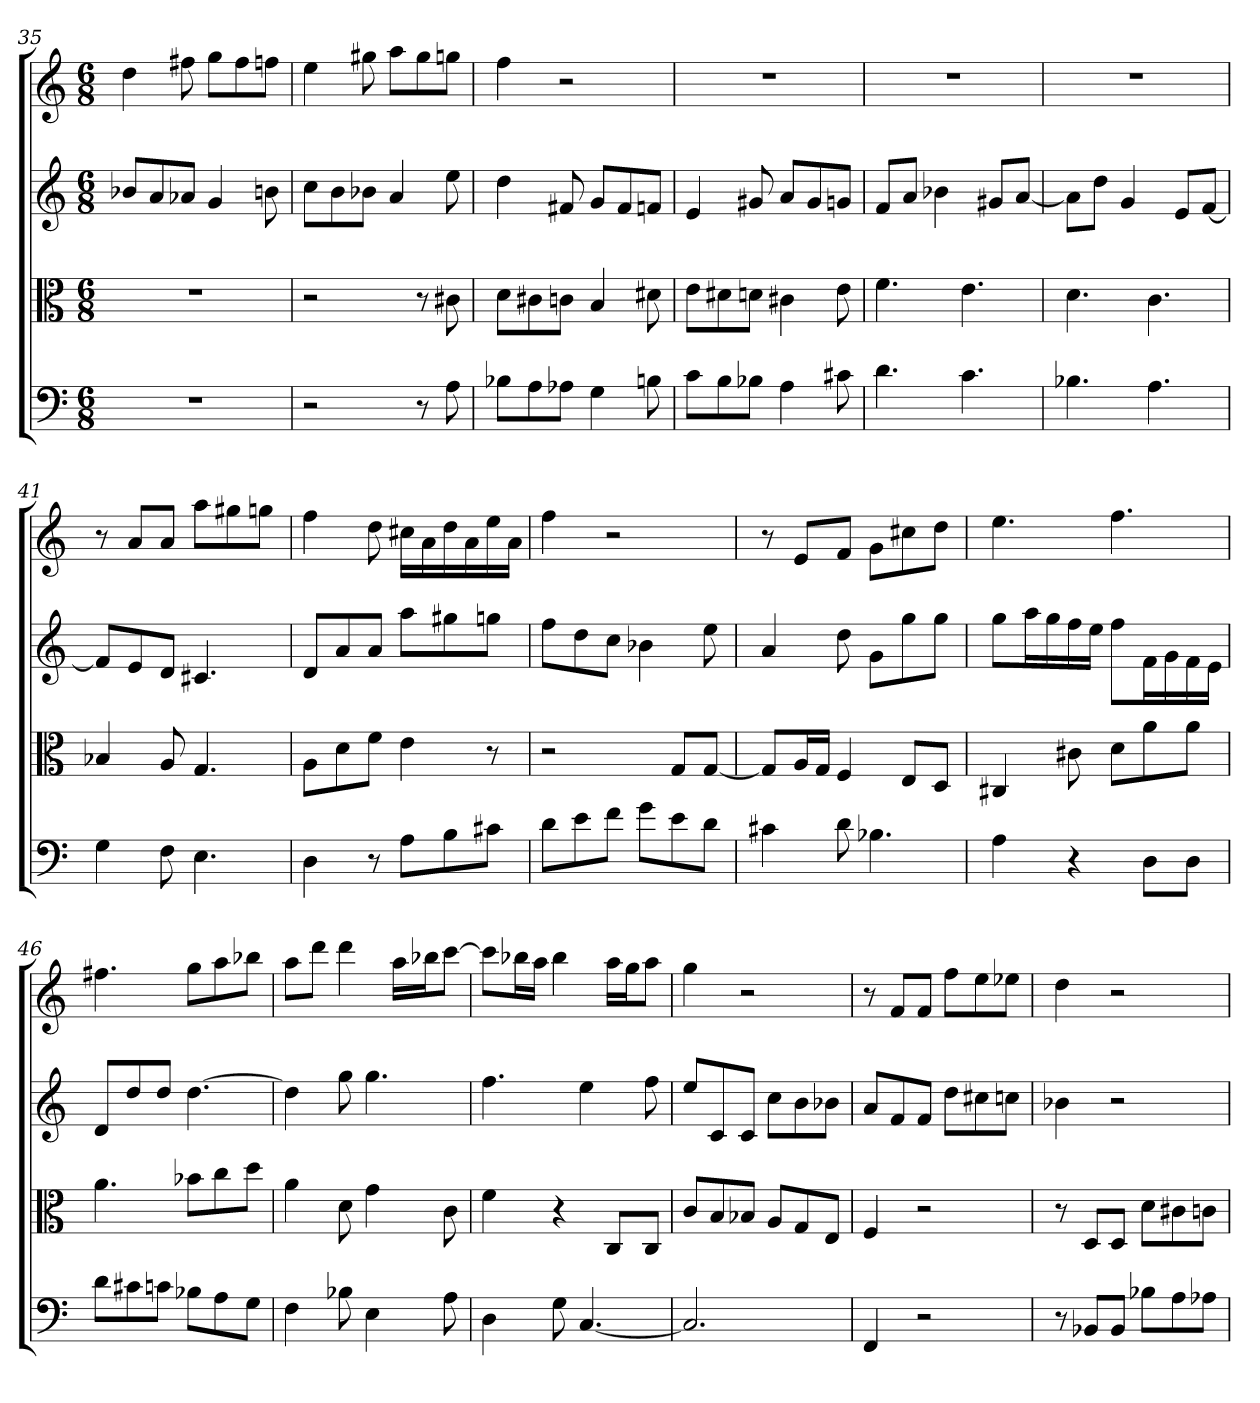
**kern	**kern	**kern	**kern
*part4	*part3	*part2	*part1
*staff4	*staff3	*staff2	*staff1
*clefF4	*clefC3	*	*
*k[]	*k[]	*k[]	*k[]
*C:	*C:	*C:	*C:
*M6/8	*M6/8	*M6/8	*M6/8
=35	=35	=35	=35
2.r	2.r	8b-XL	4dd
.	.	8a	.
.	.	8a-XJ	8ff#X
.	.	4g	8ggL
.	.	.	8ff#
.	.	8bn	8ffnJ
=36	=36	=36	=36
2r	2r	8ccL	4ee
.	.	8b	.
.	.	8b-XJ	8gg#X
.	.	4a	8aaL
8r	8r	.	8gg#
8A	8c#X	8ee	8ggnJ
=37	=37	=37	=37
8B-X\L	8d\L	4dd	4ff
8A\	8c#X\	.	.
8A-X\J	8cn\J	8f#X	2r
4G	4B	8gL	.
.	.	8f#	.
8Bn	8d#X	8fnJ	.
=38	=38	=38	=38
8c\L	8e\L	4e	2.r
8B\	8d#X\	.	.
8B-X\J	8dn\J	8g#X	.
4A	4c#X	8aL	.
.	.	8g#	.
8c#X	8e	8gnJ	.
=39	=39	=39	=39
4.d	4.f	8fL	2.r
.	.	8aJ	.
.	.	4b-X	.
4.c	4.e	.	.
.	.	8g#XL	.
.	.	[8aJ	.
=40	=40	=40	=40
4.B-X	4.d	8aL]	2.r
.	.	8ddJ	.
.	.	4g	.
4.A	4.c	.	.
.	.	8eL	.
.	.	[8fJ	.
=41	=41	=41	=41
4G	4B-X	8fL]	8r
.	.	8e	8aL
8F	8A	8dJ	8aJ
4.E	4.G	4.c#X	8aaL
.	.	.	8gg#X
.	.	.	8ggnJ
=42	=42	=42	=42
4D	8A\L	8dL	4ff
.	8d\	8a	.
8r	8f\J	8aJ	8dd
8A\L	4e	8aaL	16cc#XLL
.	.	.	16a
8B\	.	8gg#X	16dd
.	.	.	16a
8c#X\J	8r	8ggnJ	16ee
.	.	.	16aJJ
=43	=43	=43	=43
8d\L	2r	8ffL	4ff
8e\	.	8dd	.
8f\J	.	8ccJ	2r
8g\L	.	4b-X	.
8e\	8G/L	.	.
8d\J	[8G/J	8ee	.
=44	=44	=44	=44
4c#X	8G/L]	4a	8r
.	16A/L	.	8eL
.	16G/JJ	.	.
8d	4F	8dd	8fJ
4.B-X	.	8gL	8gL
.	8E/L	8gg	8cc#X
.	8D/J	8ggJ	8ddJ
=45	=45	=45	=45
4A	4C#X	8ggL	4.ee
.	.	16aaL	.
.	.	16gg	.
4r	8c#X	16ff	.
.	.	16eeJJ	.
.	8d\L	8ffL	4.ff
8D\L	8a\	16fL	.
.	.	16g	.
8D\J	8a\J	16f	.
.	.	16eJJ	.
=46	=46	=46	=46
8d\L	4.a	8dL	4.ff#X
8c#X\	.	8dd	.
8cn\J	.	8ddJ	.
8B-X\L	8b-X\L	[4.dd	8ggL
8A\	8cc\	.	8aa
8G\J	8dd\J	.	8bb-XJ
=47	=47	=47	=47
4F	4a	4dd]	8aaL
.	.	.	8dddJ
8B-X	8d	8gg	4ddd
4E	4g	4.gg	.
.	.	.	16aaLL
.	.	.	16bb-XJ
8A	8c	.	[8cccJ
=48	=48	=48	=48
4D	4f	4.ff	8cccL]
.	.	.	16bb-XL
.	.	.	16aaJJ
8G	4r	.	4bb-
[4.C	.	4ee	.
.	8C/L	.	16aaLL
.	.	.	16ggJ
.	8C/J	8ff	8aaJ
=49	=49	=49	=49
2.C]	8c/L	8eeL	4gg
.	8B/	8c	.
.	8B-X/J	8cJ	2r
.	8A/L	8ccL	.
.	8G/	8b	.
.	8E/J	8b-XJ	.
=50	=50	=50	=50
4FF	4F	8aL	8r
.	.	8f	8fL
2r	2r	8fJ	8fJ
.	.	8ddL	8ffL
.	.	8cc#X	8ee
.	.	8ccnJ	8ee-XJ
=51	=51	=51	=51
8r	8r	4b-X	4dd
8BB-X/L	8D/L	.	.
8BB-/J	8D/J	2r	2r
8B-X\L	8d\L	.	.
8A\	8c#X\	.	.
8A-X\J	8cn\J	.	.
=	=	=	=
*-	*-	*-	*-
